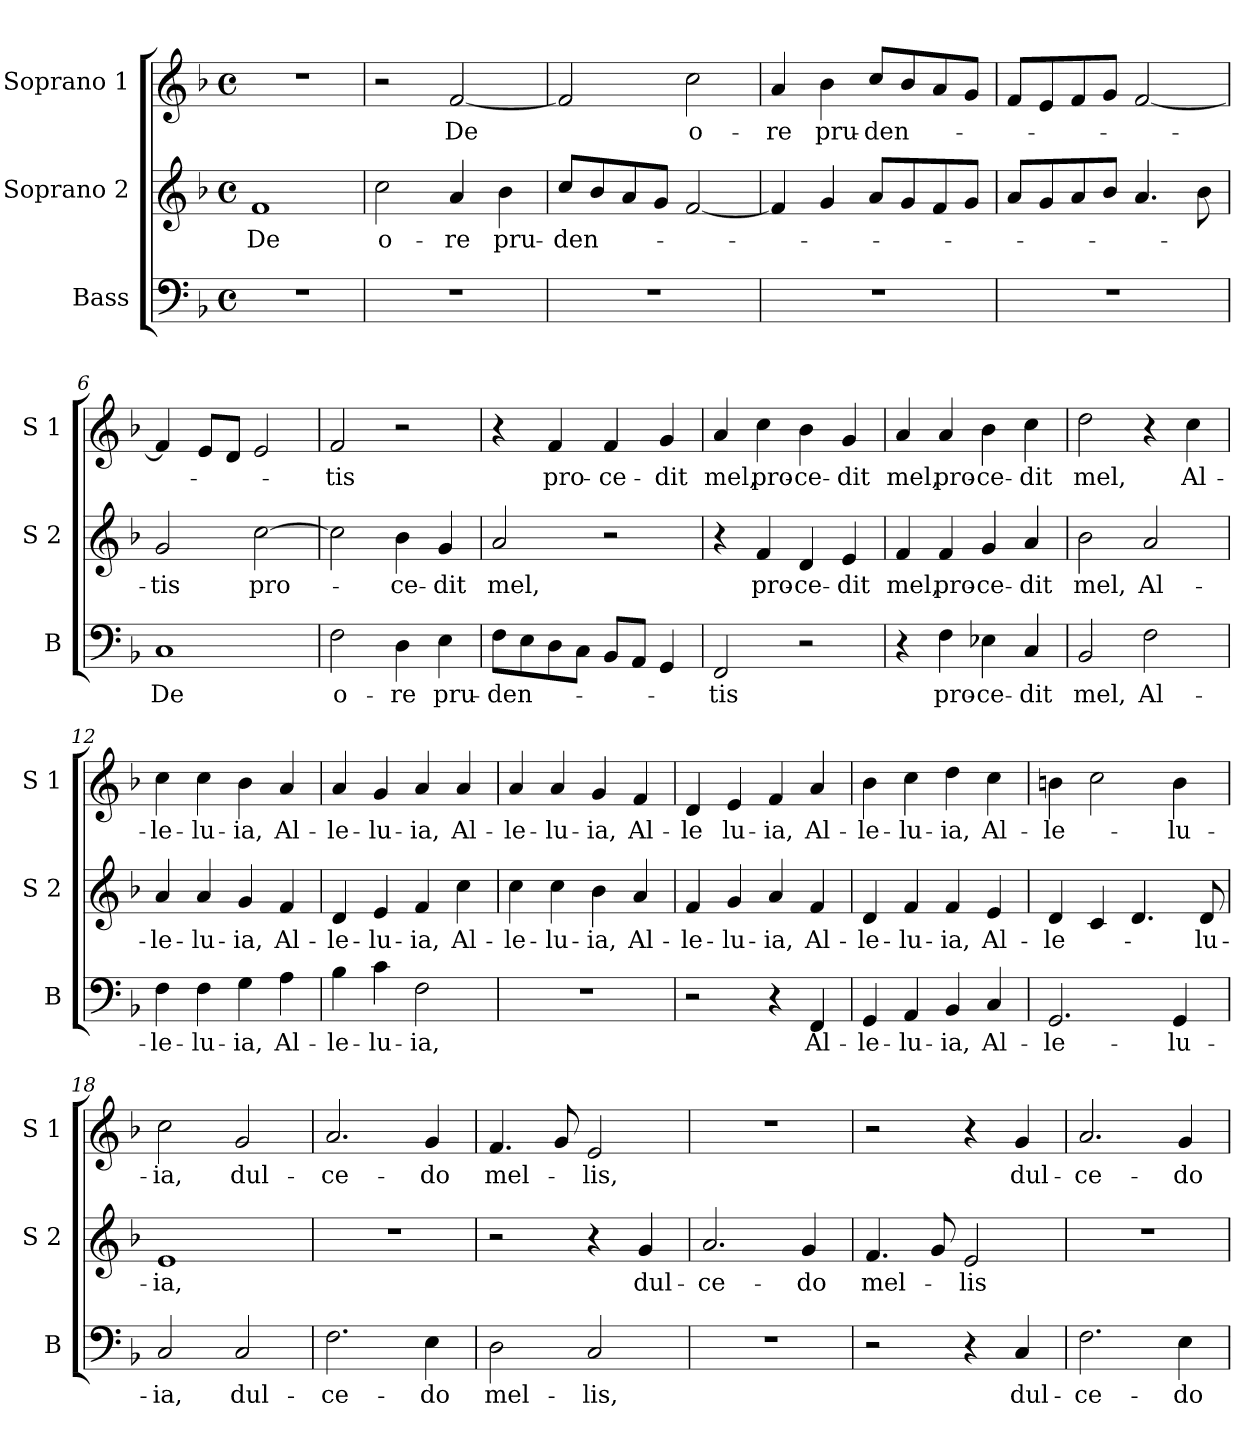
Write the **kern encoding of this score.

**kern	**text	**kern	**text	**kern	**text
*part3	*part3	*part2	*part2	*part1	*part1
*staff3	*staff3	*staff2	*staff2	*staff1	*staff1
*I"Bass	*	*I"Soprano 2	*	*I"Soprano 1	*
*I'B	*	*I'S 2	*	*I'S 1	*
*clefF4	*	*clefG2	*	*clefG2	*
*k[b-]	*	*k[b-]	*	*k[b-]	*
*F:	*	*F:	*	*F:	*
*M4/4	*	*M4/4	*	*M4/4	*
*met(c)	*	*met(c)	*	*met(c)	*
=1	=1	=1	=1	=1	=1
!	!	!	!LO:LY:b	!	!
1r	.	1f	De	1r	.
=2	=2	=2	=2	=2	=2
!	!	!	!LO:LY:b	!	!
1r	.	2cc\	o-	2r	.
!	!	!	!LO:LY:b	!	!LO:LY:b
.	.	4a/	-re	[2f/	De
!	!	!	!LO:LY:b	!	!
.	.	4b-\	pru-	.	.
=3	=3	=3	=3	=3	=3
!	!	!	!LO:LY:b	!	!
1r	.	8cc/L	-den-	2f/]	.
.	.	8b-/	.	.	.
.	.	8a/	.	.	.
.	.	8g/J	.	.	.
!	!	!	!	!	!LO:LY:b
.	.	[2f/	.	2cc\	o-
=4	=4	=4	=4	=4	=4
!	!	!	!	!	!LO:LY:b
1r	.	4f/]	.	4a/	-re
!	!	!	!	!	!LO:LY:b
.	.	4g/	.	4b-\	pru-
!	!	!	!	!	!LO:LY:b
.	.	8a/L	.	8cc/L	-den-
.	.	8g/	.	8b-/	.
.	.	8f/	.	8a/	.
.	.	8g/J	.	8g/J	.
=5	=5	=5	=5	=5	=5
1r	.	8a/L	.	8f/L	.
.	.	8g/	.	8e/	.
.	.	8a/	.	8f/	.
.	.	8b-/J	.	8g/J	.
.	.	4.a/	.	[2f/	.
.	.	8b-\	.	.	.
=6	=6	=6	=6	=6	=6
!	!LO:LY:b	!	!LO:LY:b	!	!
1C	De	2g/	-tis	4f/]	.
.	.	.	.	8e/L	.
.	.	.	.	8d/J	.
!	!	!	!LO:LY:b	!	!
.	.	[2cc\	pro-	2e/	.
!!LO:LB:g=z
=7	=7	=7	=7	=7	=7
!	!LO:LY:b	!	!	!	!LO:LY:b
2F\	o-	2cc\]	.	2f/	-tis
!	!LO:LY:b	!	!LO:LY:b	!	!
4D\	-re	4b-\	-ce-	2r	.
!	!LO:LY:b	!	!LO:LY:b	!	!
4E\	pru-	4g/	-dit	.	.
=8	=8	=8	=8	=8	=8
!	!LO:LY:b	!	!LO:LY:b	!	!
8F\L	-den-	2a/	mel,	4r	.
8E\	.	.	.	.	.
!	!	!	!	!	!LO:LY:b
8D\	.	.	.	4f/	pro-
8C\J	.	.	.	.	.
!	!	!	!	!	!LO:LY:b
8BB-/L	.	2r	.	4f/	-ce-
8AA/J	.	.	.	.	.
!	!	!	!	!	!LO:LY:b
4GG/	.	.	.	4g/	-dit
=9	=9	=9	=9	=9	=9
!	!LO:LY:b	!	!	!	!LO:LY:b
2FF/	-tis	4r	.	4a/	mel,
!	!	!	!LO:LY:b	!	!LO:LY:b
.	.	4f/	pro-	4cc\	pro-
!	!	!	!LO:LY:b	!	!LO:LY:b
2r	.	4d/	-ce-	4b-\	-ce-
!	!	!	!LO:LY:b	!	!LO:LY:b
.	.	4e/	-dit	4g/	-dit
=10	=10	=10	=10	=10	=10
!	!	!	!LO:LY:b	!	!LO:LY:b
4r	.	4f/	mel,	4a/	mel,
!	!LO:LY:b	!	!LO:LY:b	!	!LO:LY:b
4F\	pro-	4f/	pro-	4a/	pro-
!	!LO:LY:b	!	!LO:LY:b	!	!LO:LY:b
4E-X\	-ce-	4g/	-ce-	4b-\	-ce-
!	!LO:LY:b	!	!LO:LY:b	!	!LO:LY:b
4C/	-dit	4a/	-dit	4cc\	-dit
=11	=11	=11	=11	=11	=11
!	!LO:LY:b	!	!LO:LY:b	!	!LO:LY:b
2BB-/	mel,	2b-\	mel,	2dd\	mel,
!	!LO:LY:b	!	!LO:LY:b	!	!
2F\	Al-	2a/	Al-	4r	.
!	!	!	!	!	!LO:LY:b
.	.	.	.	4cc\	Al-
=12	=12	=12	=12	=12	=12
!	!LO:LY:b	!	!LO:LY:b	!	!LO:LY:b
4F\	-le-	4a/	-le-	4cc\	-le-
!	!LO:LY:b	!	!LO:LY:b	!	!LO:LY:b
4F\	-lu-	4a/	-lu-	4cc\	-lu-
!	!LO:LY:b	!	!LO:LY:b	!	!LO:LY:b
4G\	-ia,	4g/	-ia,	4b-\	-ia,
!	!LO:LY:b	!	!LO:LY:b	!	!LO:LY:b
4A\	Al-	4f/	Al-	4a/	Al-
!!LO:LB:g=z
=13	=13	=13	=13	=13	=13
!	!LO:LY:b	!	!LO:LY:b	!	!LO:LY:b
4B-\	-le-	4d/	-le-	4a/	-le-
!	!LO:LY:b	!	!LO:LY:b	!	!LO:LY:b
4c\	-lu-	4e/	-lu-	4g/	-lu-
!	!LO:LY:b	!	!LO:LY:b	!	!LO:LY:b
2F\	-ia,	4f/	-ia,	4a/	-ia,
!	!	!	!LO:LY:b	!	!LO:LY:b
.	.	4cc\	Al-	4a/	Al-
=14	=14	=14	=14	=14	=14
!	!	!	!LO:LY:b	!	!LO:LY:b
1r	.	4cc\	-le-	4a/	-le-
!	!	!	!LO:LY:b	!	!LO:LY:b
.	.	4cc\	-lu-	4a/	-lu-
!	!	!	!LO:LY:b	!	!LO:LY:b
.	.	4b-\	-ia,	4g/	-ia,
!	!	!	!LO:LY:b	!	!LO:LY:b
.	.	4a/	Al-	4f/	Al-
=15	=15	=15	=15	=15	=15
!	!	!	!LO:LY:b	!	!LO:LY:b
2r	.	4f/	-le-	4d/	-le
!	!	!	!LO:LY:b	!	!LO:LY:b
.	.	4g/	-lu-	4e/	lu-
!	!	!	!LO:LY:b	!	!LO:LY:b
4r	.	4a/	-ia,	4f/	-ia,
!	!LO:LY:b	!	!LO:LY:b	!	!LO:LY:b
4FF/	Al-	4f/	Al-	4a/	Al-
=16	=16	=16	=16	=16	=16
!	!LO:LY:b	!	!LO:LY:b	!	!LO:LY:b
4GG/	-le-	4d/	-le-	4b-\	-le-
!	!LO:LY:b	!	!LO:LY:b	!	!LO:LY:b
4AA/	-lu-	4f/	-lu-	4cc\	-lu-
!	!LO:LY:b	!	!LO:LY:b	!	!LO:LY:b
4BB-/	-ia,	4f/	-ia,	4dd\	-ia,
!	!LO:LY:b	!	!LO:LY:b	!	!LO:LY:b
4C/	Al-	4e/	Al-	4cc\	Al-
=17	=17	=17	=17	=17	=17
!	!LO:LY:b	!	!LO:LY:b	!	!LO:LY:b
2.GG/	-le-	4d/	-le-	4bn\	-le-
.	.	4c/	.	2cc\	.
.	.	4.d/	.	.	.
!	!LO:LY:b	!	!	!	!LO:LY:b
4GG/	-lu-	.	.	4b\	-lu-
!	!	!	!LO:LY:b	!	!
.	.	8d/	-lu-	.	.
=18	=18	=18	=18	=18	=18
!	!LO:LY:b	!	!LO:LY:b	!	!LO:LY:b
2C/	-ia,	1e	-ia,	2cc\	-ia,
!	!LO:LY:b	!	!	!	!LO:LY:b
2C/	dul-	.	.	2g/	dul-
!!LO:PB:g=z
=19	=19	=19	=19	=19	=19
!	!LO:LY:b	!	!	!	!LO:LY:b
2.F\	-ce-	1r	.	2.a/	-ce-
!	!LO:LY:b	!	!	!	!LO:LY:b
4E\	-do	.	.	4g/	-do
=20	=20	=20	=20	=20	=20
!	!LO:LY:b	!	!	!	!LO:LY:b
2D\	mel-	2r	.	4.f/	mel-
.	.	.	.	8g/	.
!	!LO:LY:b	!	!	!	!LO:LY:b
2C/	-lis,	4r	.	2e/	-lis,
!	!	!	!LO:LY:b	!	!
.	.	4g/	dul-	.	.
=21	=21	=21	=21	=21	=21
!	!	!	!LO:LY:b	!	!
1r	.	2.a/	-ce-	1r	.
!	!	!	!LO:LY:b	!	!
.	.	4g/	-do	.	.
=22	=22	=22	=22	=22	=22
!	!	!	!LO:LY:b	!	!
2r	.	4.f/	mel-	2r	.
.	.	8g/	.	.	.
!	!	!	!LO:LY:b	!	!
4r	.	2e/	-lis	4r	.
!	!LO:LY:b	!	!	!	!LO:LY:b
4C/	dul-	.	.	4g/	dul-
=23	=23	=23	=23	=23	=23
!	!LO:LY:b	!	!	!	!LO:LY:b
2.F\	-ce-	1r	.	2.a/	-ce-
!	!LO:LY:b	!	!	!	!LO:LY:b
4E\	-do	.	.	4g/	-do
=	=	=	=	=	=
*-	*-	*-	*-	*-	*-
